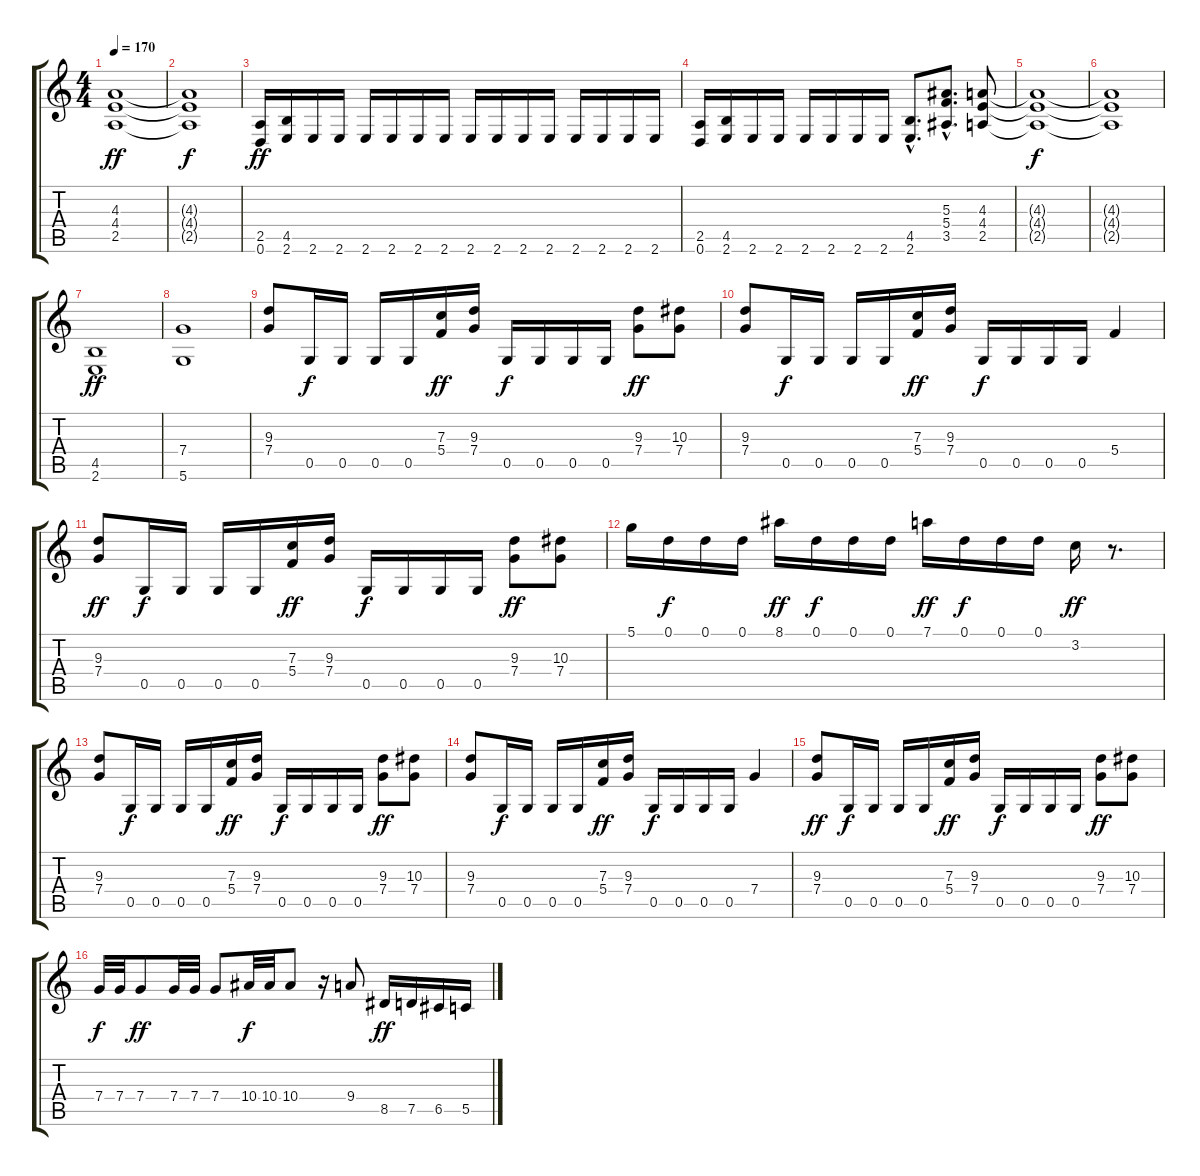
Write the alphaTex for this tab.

\track "" {instrument overdrivenguitar}
\staff {score tabs}
\tuning (D4 A3 F3 C3 G2 D2) {hide}
\ts (4 4)
\tempo 170
\clef g2
\ks c
(4.3 4.4 2.5).1{dy ff} |
(4.3{t} 4.4{t} 2.5{t}).1{dy f} |
(2.5 0.6).16{dy ff} (4.5 2.6).16 2.6.16 2.6.16 2.6.16 2.6.16 2.6.16 2.6.16 2.6.16 2.6.16 2.6.16 2.6.16 2.6.16 2.6.16 2.6.16 2.6.16 |
(2.5 0.6).16 (4.5 2.6).16 2.6.16 2.6.16 2.6.16 2.6.16 2.6.16 2.6.16 (4.5{hac} 2.6{hac}).8{d} (5.3{hac} 5.4{hac} 3.5{hac}).8{d} (4.3 4.4 2.5).8 |
(4.3{t} 4.4{t} 2.5{t}).1{dy f} |
(4.3{t} 4.4{t} 2.5{t}).1 |
(4.5 2.6).1{dy ff} |
(7.4 5.6).1 |
(9.3 7.4).8 0.5.16{dy f} 0.5.16 0.5.16 0.5.16 (7.3 5.4).16{dy ff} (9.3 7.4).16 0.5.16{dy f} 0.5.16 0.5.16 0.5.16 (9.3 7.4).8{dy ff} (10.3 7.4).8 |
(9.3 7.4).8 0.5.16{dy f} 0.5.16 0.5.16 0.5.16 (7.3 5.4).16{dy ff} (9.3 7.4).16 0.5.16{dy f} 0.5.16 0.5.16 0.5.16 5.4.4 |
(9.3 7.4).8{dy ff} 0.5.16{dy f} 0.5.16 0.5.16 0.5.16 (7.3 5.4).16{dy ff} (9.3 7.4).16 0.5.16{dy f} 0.5.16 0.5.16 0.5.16 (9.3 7.4).8{dy ff} (10.3 7.4).8 |
5.1.16 0.1.16{dy f} 0.1.16 0.1.16 8.1.16{dy ff} 0.1.16{dy f} 0.1.16 0.1.16 7.1.16{dy ff} 0.1.16{dy f} 0.1.16 0.1.16 3.2.16{dy ff} r.8{d} |
(9.3 7.4).8 0.5.16{dy f} 0.5.16 0.5.16 0.5.16 (7.3 5.4).16{dy ff} (9.3 7.4).16 0.5.16{dy f} 0.5.16 0.5.16 0.5.16 (9.3 7.4).8{dy ff} (10.3 7.4).8 |
(9.3 7.4).8 0.5.16{dy f} 0.5.16 0.5.16 0.5.16 (7.3 5.4).16{dy ff} (9.3 7.4).16 0.5.16{dy f} 0.5.16 0.5.16 0.5.16 7.4.4 |
(9.3 7.4).8{dy ff} 0.5.16{dy f} 0.5.16 0.5.16 0.5.16 (7.3 5.4).16{dy ff} (9.3 7.4).16 0.5.16{dy f} 0.5.16 0.5.16 0.5.16 (9.3 7.4).8{dy ff} (10.3 7.4).8 |
7.4.32{dy f} 7.4.32 7.4.8{dy ff} 7.4.32 7.4.32 7.4.8 10.4.32{dy f} 10.4.32 10.4.8 r.16 9.4.8 8.5.16{dy ff} 7.5.16 6.5.16 5.5.16
